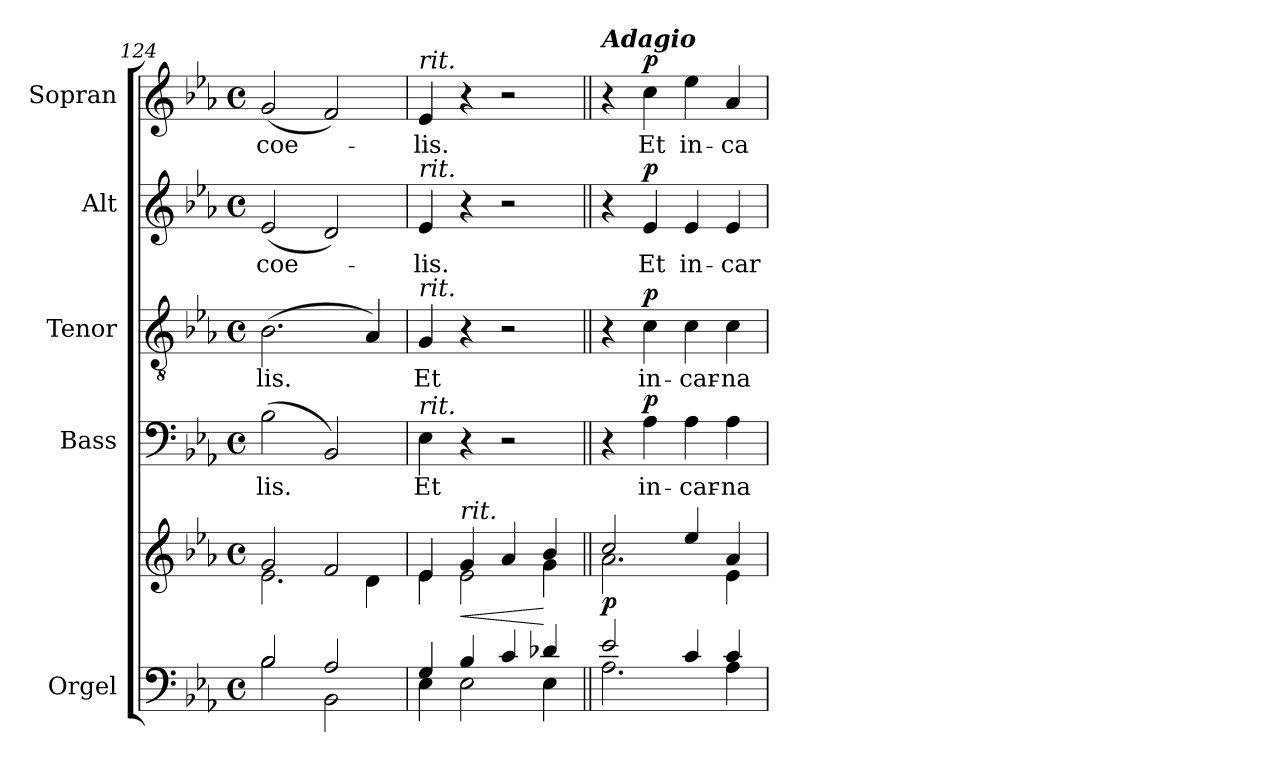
**kern	**kern	**dynam	**kern	**text	**dynam	**kern	**text	**dynam	**kern	**text	**dynam	**kern	**text	**dynam
*part5	*part5	*part5	*part4	*part4	*part4	*part3	*part3	*part3	*part2	*part2	*part2	*part1	*part1	*part1
*staff6	*staff5	*staff5/6	*staff4	*staff4	*staff4	*staff3	*staff3	*staff3	*staff2	*staff2	*staff2	*staff1	*staff1	*staff1
*I"Orgel	*	*	*I"Bass	*	*	*I"Tenor	*	*	*I"Alt	*	*	*I"Sopran	*	*
*I'Org.	*	*	*I'B.	*	*	*I'T.	*	*	*I'A.	*	*	*I'S.	*	*
*clefF4	*clefG2	*	*clefF4	*	*	*clefGv2	*	*	*clefG2	*	*	*clefG2	*	*
*k[b-e-a-]	*k[b-e-a-]	*	*k[b-e-a-]	*	*	*k[b-e-a-]	*	*	*k[b-e-a-]	*	*	*k[b-e-a-]	*	*
*E-:	*E-:	*	*E-:	*	*	*E-:	*	*	*E-:	*	*	*E-:	*	*
*M4/4	*M4/4	*	*M4/4	*	*	*M4/4	*	*	*M4/4	*	*	*M4/4	*	*
*met(c)	*met(c)	*	*met(c)	*	*	*met(c)	*	*	*met(c)	*	*	*met(c)	*	*
=124	=124	=124	=124	=124	=124	=124	=124	=124	=124	=124	=124	=124	=124	=124
*^	*^	*	*	*	*	*	*	*	*	*	*	*	*	*
!	!	!	!	!	!	!LO:LY:b	!	!	!LO:LY:b	!	!	!LO:LY:b	!	!	!LO:LY:b	!
2B-/	2B-\	2g/	2.e-\	.	(2B-\	-lis.	.	(>2.B-\	-lis.	.	(<2e-/	coe-	.	(<2g/	coe-	.
2A-/	2BB-\	2f/	.	.	2BB-/)	.	.	.	.	.	2d/)	.	.	2f/)	.	.
.	.	.	4d\	.	.	.	.	4A-/)	.	.	.	.	.	.	.	.
=125	=125	=125	=125	=125	=125	=125	=125	=125	=125	=125	=125	=125	=125	=125	=125	=125
!	!	!	!	!	!	!	!	!	!	!	!	!	!	!LO:TX:a:i:t=rit.	!	!
!	!	!	!	!	!	!	!	!	!	!	!LO:TX:a:i:t=rit.	!	!	!	!	!
!	!	!	!	!	!	!	!	!LO:TX:a:i:t=rit.	!	!	!	!	!	!	!	!
!	!	!	!	!	!LO:TX:a:i:t=rit.	!	!	!	!	!	!	!	!	!	!	!
!	!	!	!	!	!	!LO:LY:b	!	!	!LO:LY:b	!	!	!LO:LY:b	!	!	!LO:LY:b	!
4G/	4E-\	4e-/	4e-\	.	4E-\	Et	.	4G/	Et	.	4e-/	-lis.	.	4e-/	-lis.	.
!	!	!LO:TX:a:i:t=rit.	!	!	!	!	!	!	!	!	!	!	!	!	!	!
!	!	!	!	!LO:HP:b	!	!	!	!	!	!	!	!	!	!	!	!
4B-/	2E-\	4g/	2e-\	<	4r	.	.	4r	.	.	4r	.	.	4r	.	.
4c/	.	4a-/	.	.	2r	.	.	2r	.	.	2r	.	.	2r	.	.
4d-X/	4E-\	4b-/	4g\	[	.	.	.	.	.	.	.	.	.	.	.	.
!!LO:PB:g=z
=126||	=126||	=126||	=126||	=126||	=126||	=126||	=126||	=126||	=126||	=126||	=126||	=126||	=126||	=126||	=126||	=126||
!	!	!	!	!	!	!	!	!	!	!	!	!	!	!LO:TX:a:Bi:t=Adagio	!	!
!	!	!	!	!LO:DY:b	!	!	!	!	!	!	!	!	!	!	!	!
2e-/	2.A-\	2cc/	2.a-\	p	4r	.	.	4r	.	.	4r	.	.	4r	.	.
!	!	!	!	!	!	!LO:LY:b	!LO:DY:a	!	!LO:LY:b	!LO:DY:a	!	!LO:LY:b	!LO:DY:a	!	!LO:LY:b	!LO:DY:a
.	.	.	.	.	4A-\	in-	p	4c\	in-	p	4e-/	Et	p	4cc\	Et	p
!	!	!	!	!	!	!LO:LY:b	!	!	!LO:LY:b	!	!	!LO:LY:b	!	!	!LO:LY:b	!
4c/	.	4ee-/	.	.	4A-\	-car-	.	4c\	-car-	.	4e-/	in-	.	4ee-\	in-	.
!	!	!	!	!	!	!LO:LY:b	!	!	!LO:LY:b	!	!	!LO:LY:b	!	!	!LO:LY:b	!
4c/	4A-\	4a-/	4e-\	.	4A-\	-na-	.	4c\	-na-	.	4e-/	-car-	.	4a-/	-ca-	.
*v	*v	*	*	*	*	*	*	*	*	*	*	*	*	*	*	*
*	*v	*v	*	*	*	*	*	*	*	*	*	*	*	*	*
=	=	=	=	=	=	=	=	=	=	=	=	=	=	=
*-	*-	*-	*-	*-	*-	*-	*-	*-	*-	*-	*-	*-	*-	*-
